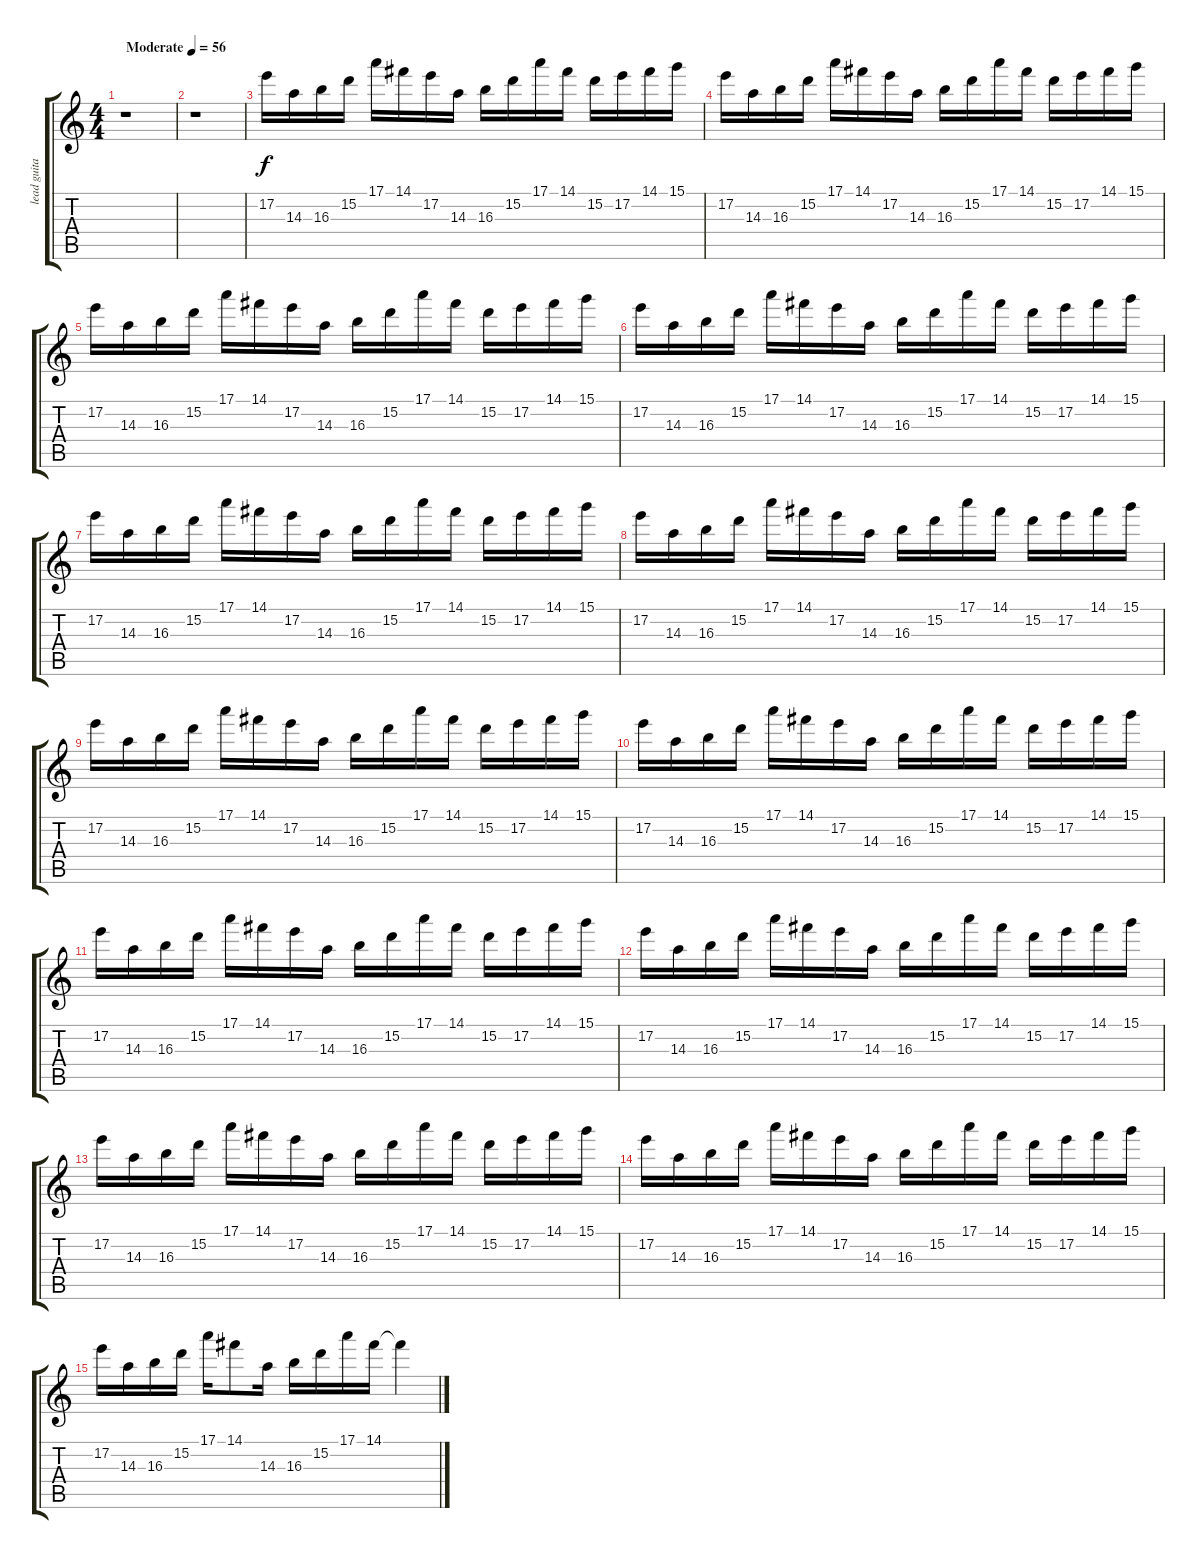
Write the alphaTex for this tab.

\track ("lead guitar" "lead guita") {instrument electricguitarjazz}
\staff {score tabs}
\tuning (E4 B3 G3 D3 A2 E2) {hide}
\ts (4 4)
\tempo (56 "Moderate")
\clef g2
\ks c
r.1{dy f instrument electricguitarjazz} |
r.1 |
17.2.16 14.3.16 16.3.16 15.2.16 17.1.16 14.1.16 17.2.16 14.3.16 16.3.16 15.2.16 17.1.16 14.1.16 15.2.16 17.2.16 14.1.16 15.1.16 |
17.2.16 14.3.16 16.3.16 15.2.16 17.1.16 14.1.16 17.2.16 14.3.16 16.3.16 15.2.16 17.1.16 14.1.16 15.2.16 17.2.16 14.1.16 15.1.16 |
17.2.16 14.3.16 16.3.16 15.2.16 17.1.16 14.1.16 17.2.16 14.3.16 16.3.16 15.2.16 17.1.16 14.1.16 15.2.16 17.2.16 14.1.16 15.1.16 |
17.2.16 14.3.16 16.3.16 15.2.16 17.1.16 14.1.16 17.2.16 14.3.16 16.3.16 15.2.16 17.1.16 14.1.16 15.2.16 17.2.16 14.1.16 15.1.16 |
17.2.16 14.3.16 16.3.16 15.2.16 17.1.16 14.1.16 17.2.16 14.3.16 16.3.16 15.2.16 17.1.16 14.1.16 15.2.16 17.2.16 14.1.16 15.1.16 |
17.2.16 14.3.16 16.3.16 15.2.16 17.1.16 14.1.16 17.2.16 14.3.16 16.3.16 15.2.16 17.1.16 14.1.16 15.2.16 17.2.16 14.1.16 15.1.16 |
17.2.16 14.3.16 16.3.16 15.2.16 17.1.16 14.1.16 17.2.16 14.3.16 16.3.16 15.2.16 17.1.16 14.1.16 15.2.16 17.2.16 14.1.16 15.1.16 |
17.2.16 14.3.16 16.3.16 15.2.16 17.1.16 14.1.16 17.2.16 14.3.16 16.3.16 15.2.16 17.1.16 14.1.16 15.2.16 17.2.16 14.1.16 15.1.16 |
17.2.16 14.3.16 16.3.16 15.2.16 17.1.16 14.1.16 17.2.16 14.3.16 16.3.16 15.2.16 17.1.16 14.1.16 15.2.16 17.2.16 14.1.16 15.1.16 |
17.2.16 14.3.16 16.3.16 15.2.16 17.1.16 14.1.16 17.2.16 14.3.16 16.3.16 15.2.16 17.1.16 14.1.16 15.2.16 17.2.16 14.1.16 15.1.16 |
17.2.16 14.3.16 16.3.16 15.2.16 17.1.16 14.1.16 17.2.16 14.3.16 16.3.16 15.2.16 17.1.16 14.1.16 15.2.16 17.2.16 14.1.16 15.1.16 |
17.2.16 14.3.16 16.3.16 15.2.16 17.1.16 14.1.16 17.2.16 14.3.16 16.3.16 15.2.16 17.1.16 14.1.16 15.2.16 17.2.16 14.1.16 15.1.16 |
17.2.16 14.3.16 16.3.16 15.2.16 17.1.16 14.1.8 14.3.16 16.3.16 15.2.16 17.1.16 14.1.16 14.1{t}.4
